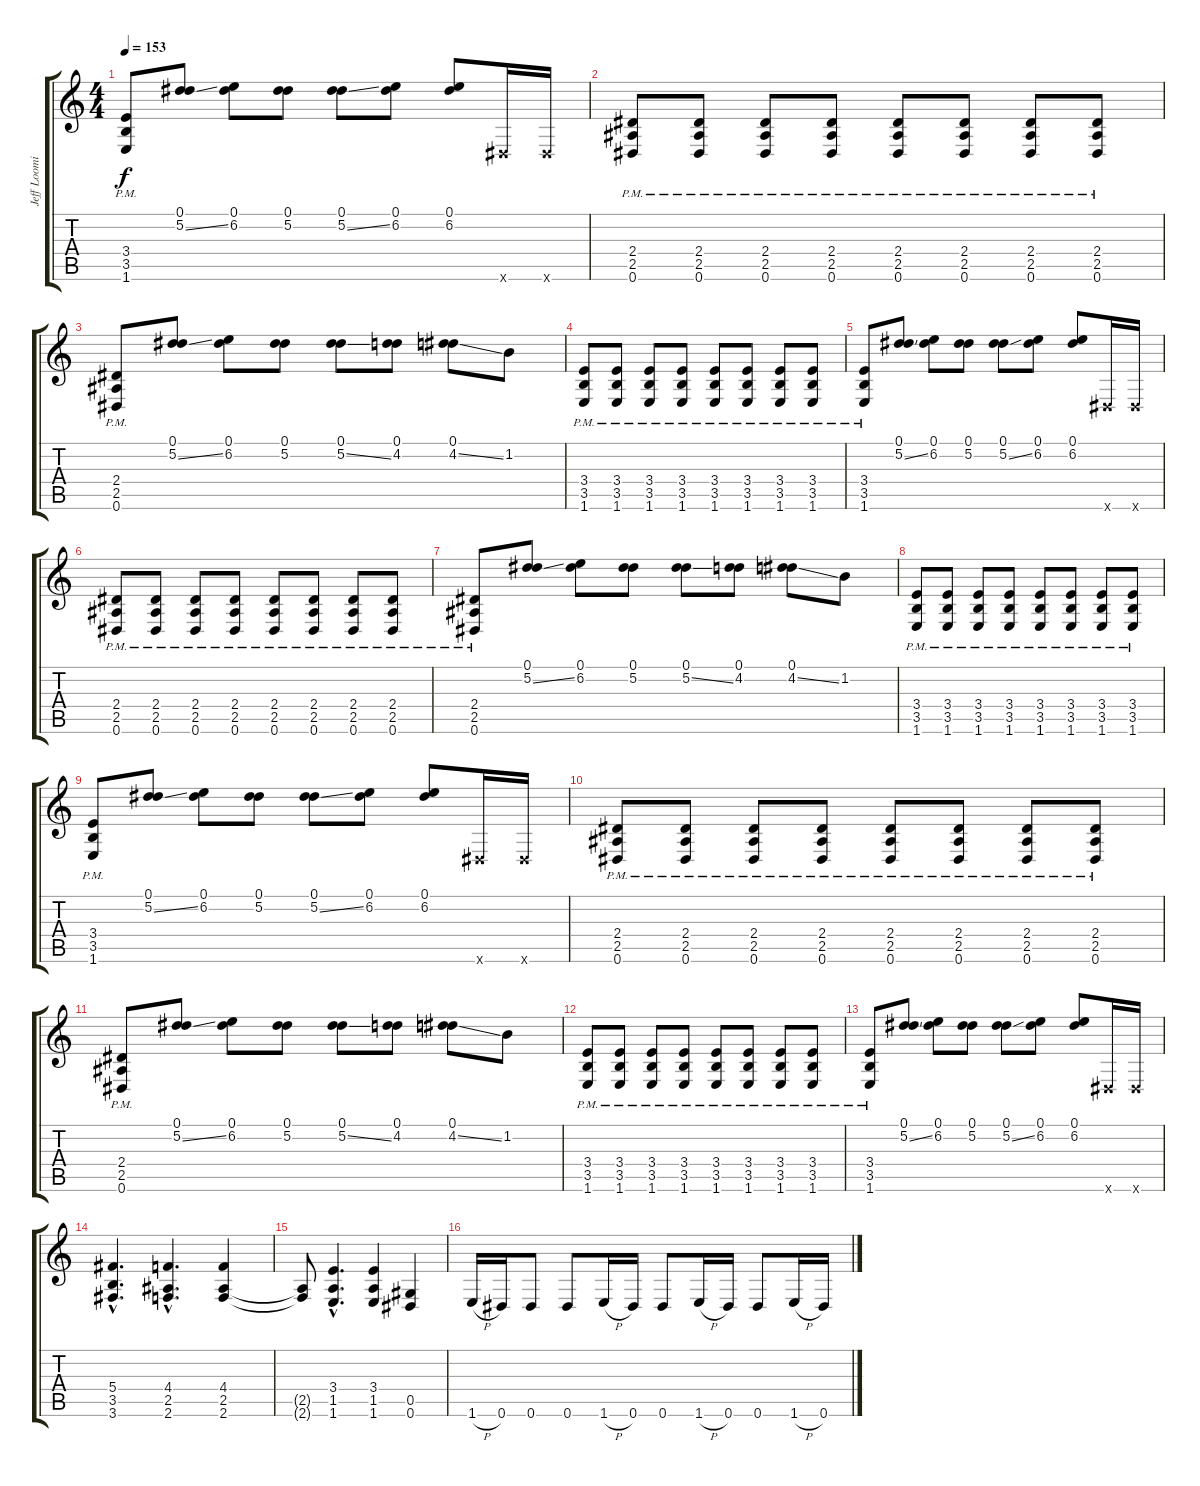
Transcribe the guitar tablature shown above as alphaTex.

\track ("Jeff Loomis" "Jeff Loomi") {instrument distortionguitar}
\staff {score tabs}
\tuning (Eb4 Bb3 Gb3 Db3 Ab2 Eb2) {hide}
\ts (4 4)
\tempo 153
\clef g2
\ks c
(3.4{pm} 3.5{pm} 1.6{pm}).8{dy f} (0.1 5.2{ss}).8 (0.1 6.2).8 (0.1 5.2).8 (0.1 5.2{ss}).8 (0.1 6.2).8 (0.1 6.2).8 0.6{x}.16 0.6{x}.16 |
(2.4{pm} 2.5{pm} 0.6{pm}).8 (2.4{pm} 2.5{pm} 0.6{pm}).8 (2.4{pm} 2.5{pm} 0.6{pm}).8 (2.4{pm} 2.5{pm} 0.6{pm}).8 (2.4{pm} 2.5{pm} 0.6{pm}).8 (2.4{pm} 2.5{pm} 0.6{pm}).8 (2.4{pm} 2.5{pm} 0.6{pm}).8 (2.4{pm} 2.5{pm} 0.6{pm}).8 |
(2.4{pm} 2.5{pm} 0.6{pm}).8 (0.1 5.2{ss}).8 (0.1 6.2).8 (0.1 5.2).8 (0.1 5.2{ss}).8 (0.1 4.2).8 (0.1 4.2{ss}).8 1.2.8 |
(3.4{pm} 3.5{pm} 1.6{pm}).8 (3.4{pm} 3.5{pm} 1.6{pm}).8 (3.4{pm} 3.5{pm} 1.6{pm}).8 (3.4{pm} 3.5{pm} 1.6{pm}).8 (3.4{pm} 3.5{pm} 1.6{pm}).8 (3.4{pm} 3.5{pm} 1.6{pm}).8 (3.4{pm} 3.5{pm} 1.6{pm}).8 (3.4{pm} 3.5{pm} 1.6{pm}).8 |
(3.4{pm} 3.5{pm} 1.6{pm}).8 (0.1 5.2{ss}).8 (0.1 6.2).8 (0.1 5.2).8 (0.1 5.2{ss}).8 (0.1 6.2).8 (0.1 6.2).8 0.6{x}.16 0.6{x}.16 |
(2.4{pm} 2.5{pm} 0.6{pm}).8 (2.4{pm} 2.5{pm} 0.6{pm}).8 (2.4{pm} 2.5{pm} 0.6{pm}).8 (2.4{pm} 2.5{pm} 0.6{pm}).8 (2.4{pm} 2.5{pm} 0.6{pm}).8 (2.4{pm} 2.5{pm} 0.6{pm}).8 (2.4{pm} 2.5{pm} 0.6{pm}).8 (2.4{pm} 2.5{pm} 0.6{pm}).8 |
(2.4{pm} 2.5{pm} 0.6{pm}).8 (0.1 5.2{ss}).8 (0.1 6.2).8 (0.1 5.2).8 (0.1 5.2{ss}).8 (0.1 4.2).8 (0.1 4.2{ss}).8 1.2.8 |
(3.4{pm} 3.5{pm} 1.6{pm}).8 (3.4{pm} 3.5{pm} 1.6{pm}).8 (3.4{pm} 3.5{pm} 1.6{pm}).8 (3.4{pm} 3.5{pm} 1.6{pm}).8 (3.4{pm} 3.5{pm} 1.6{pm}).8 (3.4{pm} 3.5{pm} 1.6{pm}).8 (3.4{pm} 3.5{pm} 1.6{pm}).8 (3.4{pm} 3.5{pm} 1.6{pm}).8 |
(3.4{pm} 3.5{pm} 1.6{pm}).8 (0.1 5.2{ss}).8 (0.1 6.2).8 (0.1 5.2).8 (0.1 5.2{ss}).8 (0.1 6.2).8 (0.1 6.2).8 0.6{x}.16 0.6{x}.16 |
(2.4{pm} 2.5{pm} 0.6{pm}).8 (2.4{pm} 2.5{pm} 0.6{pm}).8 (2.4{pm} 2.5{pm} 0.6{pm}).8 (2.4{pm} 2.5{pm} 0.6{pm}).8 (2.4{pm} 2.5{pm} 0.6{pm}).8 (2.4{pm} 2.5{pm} 0.6{pm}).8 (2.4{pm} 2.5{pm} 0.6{pm}).8 (2.4{pm} 2.5{pm} 0.6{pm}).8 |
(2.4{pm} 2.5{pm} 0.6{pm}).8 (0.1 5.2{ss}).8 (0.1 6.2).8 (0.1 5.2).8 (0.1 5.2{ss}).8 (0.1 4.2).8 (0.1 4.2{ss}).8 1.2.8 |
(3.4{pm} 3.5{pm} 1.6{pm}).8 (3.4{pm} 3.5{pm} 1.6{pm}).8 (3.4{pm} 3.5{pm} 1.6{pm}).8 (3.4{pm} 3.5{pm} 1.6{pm}).8 (3.4{pm} 3.5{pm} 1.6{pm}).8 (3.4{pm} 3.5{pm} 1.6{pm}).8 (3.4{pm} 3.5{pm} 1.6{pm}).8 (3.4{pm} 3.5{pm} 1.6{pm}).8 |
(3.4{pm} 3.5{pm} 1.6{pm}).8 (0.1 5.2{ss}).8 (0.1 6.2).8 (0.1 5.2).8 (0.1 5.2{ss}).8 (0.1 6.2).8 (0.1 6.2).8 0.6{x}.16 0.6{x}.16 |
(5.4{hac} 3.5{hac} 3.6{hac}).4{d} (4.4{hac} 2.5{hac} 2.6{hac}).4{d} (4.4 2.5 2.6).4 |
(2.5{t} 2.6{t}).8 (3.4{hac} 1.5{hac} 1.6{hac}).4{d} (3.4 1.5 1.6).4 (0.5 0.6).4 |
1.6{h}.16 0.6.16 0.6.8 0.6.8 1.6{h}.16 0.6.16 0.6.8 1.6{h}.16 0.6.16 0.6.8 1.6{h}.16 0.6.16
